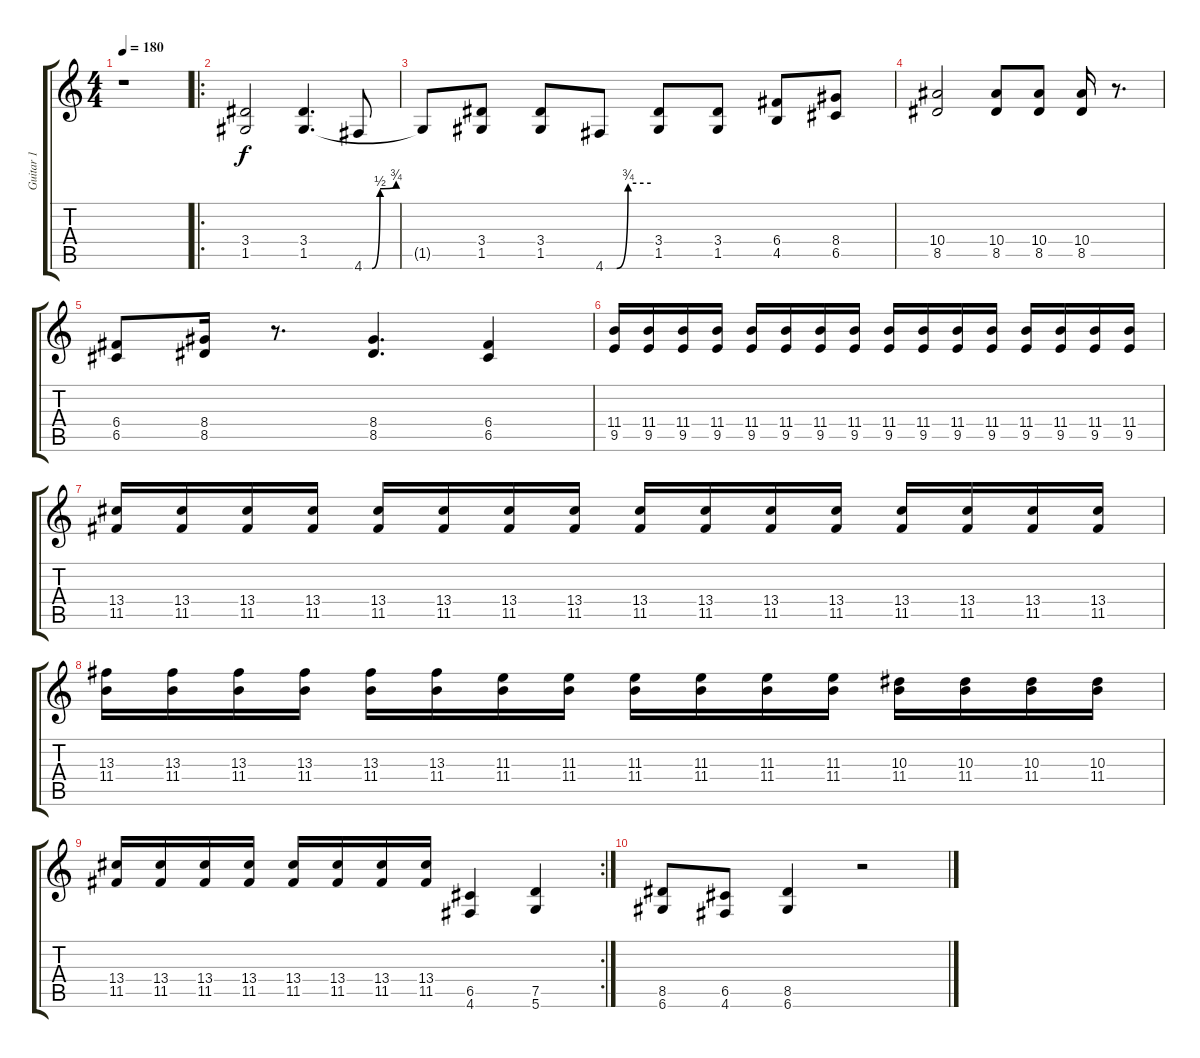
\track ("Guitar 1" "Guitar 1") {instrument acousticguitarnylon}
\staff {score tabs}
\tuning (D4 A3 F3 C3 G2 D2) {hide}
\ts (4 4)
\tempo 180
\clef g2
\ks c
r.1{dy f} |
\ro
(3.4 1.5).2 (3.4 1.5).4{d} 4.6{be (custom 0 0 15 0 30 2 60 3)}.8 |
1.5{t}.8 (3.4 1.5).8 (3.4 1.5).8 4.6{be (custom 0 0 15 0 30 3 60 3)}.8 (3.4 1.5).8 (3.4 1.5).8 (6.4 4.5).8 (8.4 6.5).8 |
(10.4 8.5).2 (10.4 8.5).8 (10.4 8.5).8 (10.4 8.5).16 r.8{d} |
(6.4 6.5).8 (8.4 8.5).16 r.8{d} (8.4 8.5).4{d} (6.4 6.5).4 |
(11.4 9.5).16 (11.4 9.5).16 (11.4 9.5).16 (11.4 9.5).16 (11.4 9.5).16 (11.4 9.5).16 (11.4 9.5).16 (11.4 9.5).16 (11.4 9.5).16 (11.4 9.5).16 (11.4 9.5).16 (11.4 9.5).16 (11.4 9.5).16 (11.4 9.5).16 (11.4 9.5).16 (11.4 9.5).16 |
(13.4 11.5).16 (13.4 11.5).16 (13.4 11.5).16 (13.4 11.5).16 (13.4 11.5).16 (13.4 11.5).16 (13.4 11.5).16 (13.4 11.5).16 (13.4 11.5).16 (13.4 11.5).16 (13.4 11.5).16 (13.4 11.5).16 (13.4 11.5).16 (13.4 11.5).16 (13.4 11.5).16 (13.4 11.5).16 |
(13.3 11.4).16 (13.3 11.4).16 (13.3 11.4).16 (13.3 11.4).16 (13.3 11.4).16 (13.3 11.4).16 (11.3 11.4).16 (11.3 11.4).16 (11.3 11.4).16 (11.3 11.4).16 (11.3 11.4).16 (11.3 11.4).16 (10.3 11.4).16 (10.3 11.4).16 (10.3 11.4).16 (10.3 11.4).16 |
\rc 2
(13.4 11.5).16 (13.4 11.5).16 (13.4 11.5).16 (13.4 11.5).16 (13.4 11.5).16 (13.4 11.5).16 (13.4 11.5).16 (13.4 11.5).16 (6.5 4.6).4 (7.5 5.6).4 |
(8.5 6.6).8 (6.5 4.6).8 (8.5 6.6).4 r.2
